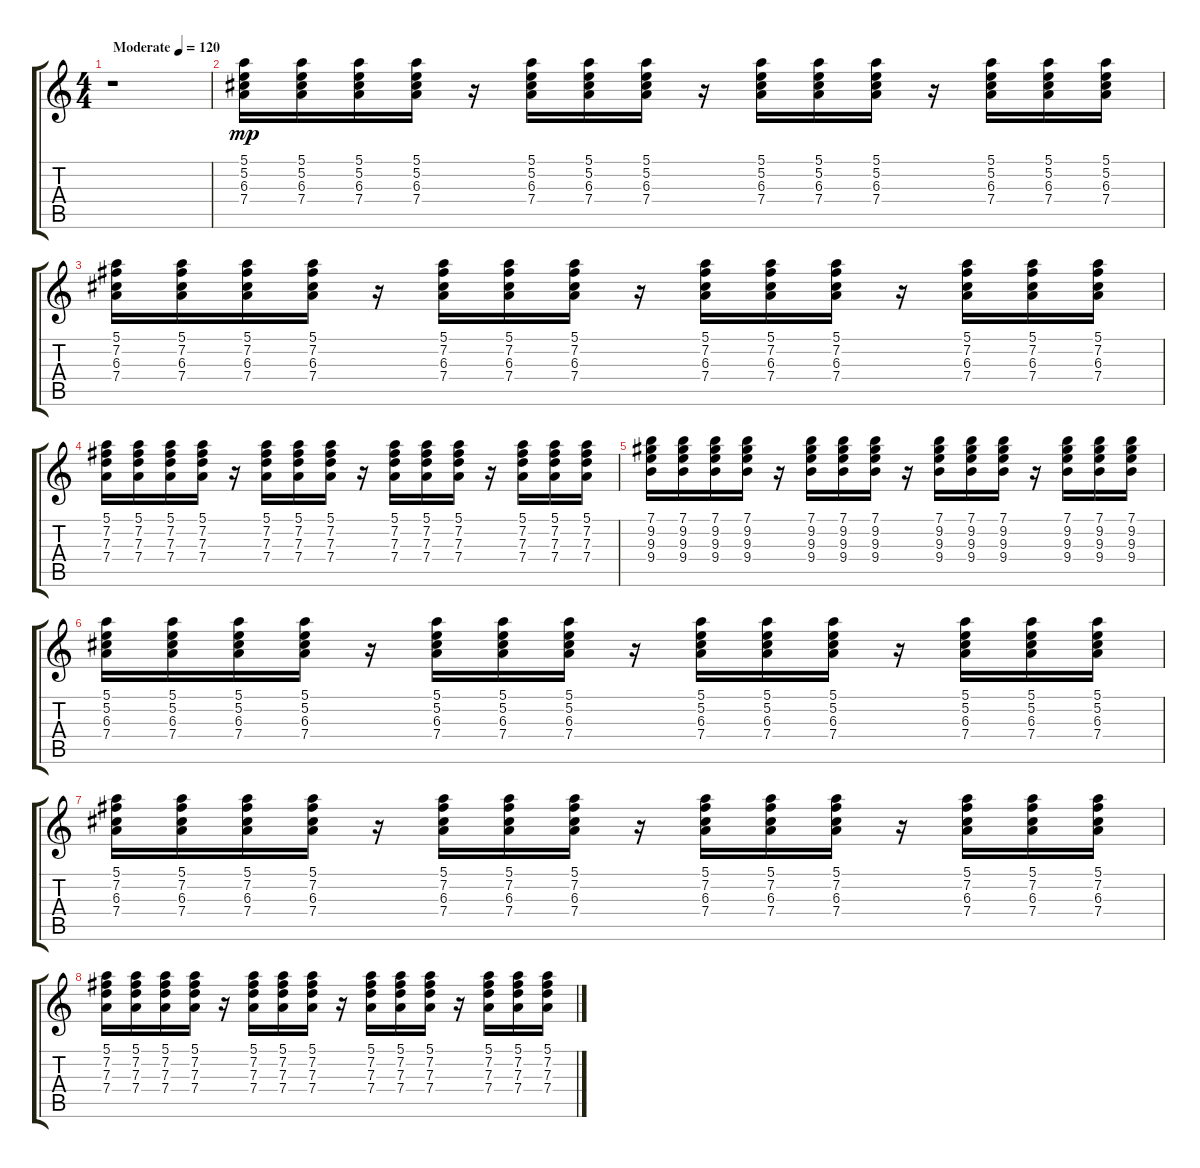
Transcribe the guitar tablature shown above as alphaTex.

\track "" {instrument acousticguitarsteel}
\staff {score tabs}
\tuning (E4 B3 G3 D3 A2 E2) {hide}
\ts (4 4)
\tempo (120 "Moderate")
\clef g2
\ks c
r.1{dy mp instrument acousticguitarsteel} |
(5.1 5.2 6.3 7.4).16 (5.1 5.2 6.3 7.4).16 (5.1 5.2 6.3 7.4).16 (5.1 5.2 6.3 7.4).16 r.16 (5.1 5.2 6.3 7.4).16 (5.1 5.2 6.3 7.4).16 (5.1 5.2 6.3 7.4).16 r.16 (5.1 5.2 6.3 7.4).16 (5.1 5.2 6.3 7.4).16 (5.1 5.2 6.3 7.4).16 r.16 (5.1 5.2 6.3 7.4).16 (5.1 5.2 6.3 7.4).16 (5.1 5.2 6.3 7.4).16 |
(5.1 7.2 6.3 7.4).16 (5.1 7.2 6.3 7.4).16 (5.1 7.2 6.3 7.4).16 (5.1 7.2 6.3 7.4).16 r.16 (5.1 7.2 6.3 7.4).16 (5.1 7.2 6.3 7.4).16 (5.1 7.2 6.3 7.4).16 r.16 (5.1 7.2 6.3 7.4).16 (5.1 7.2 6.3 7.4).16 (5.1 7.2 6.3 7.4).16 r.16 (5.1 7.2 6.3 7.4).16 (5.1 7.2 6.3 7.4).16 (5.1 7.2 6.3 7.4).16 |
(5.1 7.2 7.3 7.4).16 (5.1 7.2 7.3 7.4).16 (5.1 7.2 7.3 7.4).16 (5.1 7.2 7.3 7.4).16 r.16 (5.1 7.2 7.3 7.4).16 (5.1 7.2 7.3 7.4).16 (5.1 7.2 7.3 7.4).16 r.16 (5.1 7.2 7.3 7.4).16 (5.1 7.2 7.3 7.4).16 (5.1 7.2 7.3 7.4).16 r.16 (5.1 7.2 7.3 7.4).16 (5.1 7.2 7.3 7.4).16 (5.1 7.2 7.3 7.4).16 |
(7.1 9.2 9.3 9.4).16 (7.1 9.2 9.3 9.4).16 (7.1 9.2 9.3 9.4).16 (7.1 9.2 9.3 9.4).16 r.16 (7.1 9.2 9.3 9.4).16 (7.1 9.2 9.3 9.4).16 (7.1 9.2 9.3 9.4).16 r.16 (7.1 9.2 9.3 9.4).16 (7.1 9.2 9.3 9.4).16 (7.1 9.2 9.3 9.4).16 r.16 (7.1 9.2 9.3 9.4).16 (7.1 9.2 9.3 9.4).16 (7.1 9.2 9.3 9.4).16 |
(5.1 5.2 6.3 7.4).16 (5.1 5.2 6.3 7.4).16 (5.1 5.2 6.3 7.4).16 (5.1 5.2 6.3 7.4).16 r.16 (5.1 5.2 6.3 7.4).16 (5.1 5.2 6.3 7.4).16 (5.1 5.2 6.3 7.4).16 r.16 (5.1 5.2 6.3 7.4).16 (5.1 5.2 6.3 7.4).16 (5.1 5.2 6.3 7.4).16 r.16 (5.1 5.2 6.3 7.4).16 (5.1 5.2 6.3 7.4).16 (5.1 5.2 6.3 7.4).16 |
(5.1 7.2 6.3 7.4).16 (5.1 7.2 6.3 7.4).16 (5.1 7.2 6.3 7.4).16 (5.1 7.2 6.3 7.4).16 r.16 (5.1 7.2 6.3 7.4).16 (5.1 7.2 6.3 7.4).16 (5.1 7.2 6.3 7.4).16 r.16 (5.1 7.2 6.3 7.4).16 (5.1 7.2 6.3 7.4).16 (5.1 7.2 6.3 7.4).16 r.16 (5.1 7.2 6.3 7.4).16 (5.1 7.2 6.3 7.4).16 (5.1 7.2 6.3 7.4).16 |
(5.1 7.2 7.3 7.4).16 (5.1 7.2 7.3 7.4).16 (5.1 7.2 7.3 7.4).16 (5.1 7.2 7.3 7.4).16 r.16 (5.1 7.2 7.3 7.4).16 (5.1 7.2 7.3 7.4).16 (5.1 7.2 7.3 7.4).16 r.16 (5.1 7.2 7.3 7.4).16 (5.1 7.2 7.3 7.4).16 (5.1 7.2 7.3 7.4).16 r.16 (5.1 7.2 7.3 7.4).16 (5.1 7.2 7.3 7.4).16 (5.1 7.2 7.3 7.4).16
